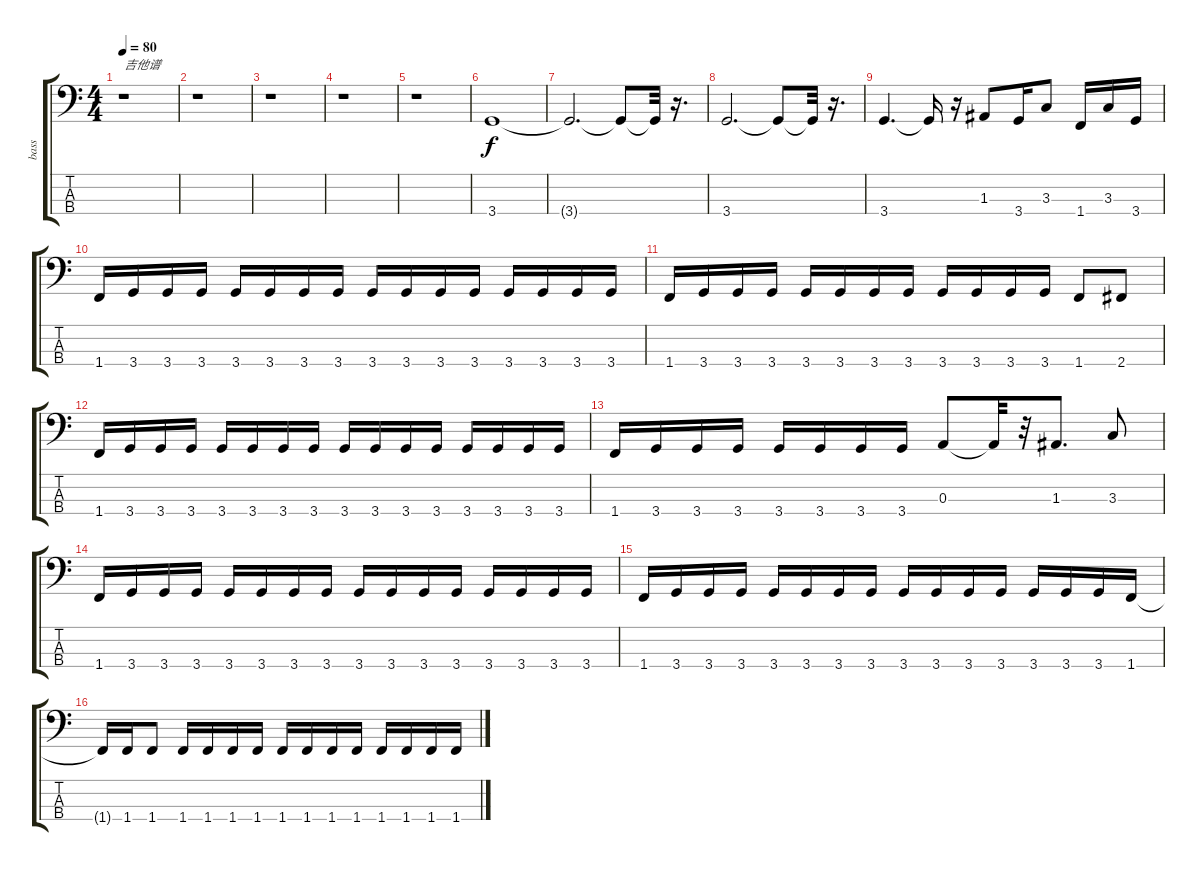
\track ("bass" "bass") {instrument electricbassfinger}
\staff {score tabs}
\tuning (G2 D2 A1 E1) {hide}
\ts (4 4)
\tempo 80
\clef f4
\ks c
r.1{txt "吉他谱" dy f instrument electricbassfinger} |
r.1 |
r.1 |
r.1 |
r.1 |
3.4.1 |
3.4{t}.2{d} 3.4{t}.8 3.4{t}.32 r.16{d} |
3.4.2{d} 3.4{t}.8 3.4{t}.32 r.16{d} |
3.4.4{d} 3.4{t}.16 r.16 1.3.8 3.4.16 3.3.8 1.4.16 3.3.16 3.4.16 |
1.4.16 3.4.16 3.4.16 3.4.16 3.4.16 3.4.16 3.4.16 3.4.16 3.4.16 3.4.16 3.4.16 3.4.16 3.4.16 3.4.16 3.4.16 3.4.16 |
1.4.16 3.4.16 3.4.16 3.4.16 3.4.16 3.4.16 3.4.16 3.4.16 3.4.16 3.4.16 3.4.16 3.4.16 1.4.8 2.4.8 |
1.4.16 3.4.16 3.4.16 3.4.16 3.4.16 3.4.16 3.4.16 3.4.16 3.4.16 3.4.16 3.4.16 3.4.16 3.4.16 3.4.16 3.4.16 3.4.16 |
1.4.16 3.4.16 3.4.16 3.4.16 3.4.16 3.4.16 3.4.16 3.4.16 0.3.8 0.3{t}.32 r.32 1.3.8{d} 3.3.8 |
1.4.16 3.4.16 3.4.16 3.4.16 3.4.16 3.4.16 3.4.16 3.4.16 3.4.16 3.4.16 3.4.16 3.4.16 3.4.16 3.4.16 3.4.16 3.4.16 |
1.4.16 3.4.16 3.4.16 3.4.16 3.4.16 3.4.16 3.4.16 3.4.16 3.4.16 3.4.16 3.4.16 3.4.16 3.4.16 3.4.16 3.4.16 1.4.16 |
1.4{t}.16 1.4.16 1.4.8 1.4.16 1.4.16 1.4.16 1.4.16 1.4.16 1.4.16 1.4.16 1.4.16 1.4.16 1.4.16 1.4.16 1.4.16
